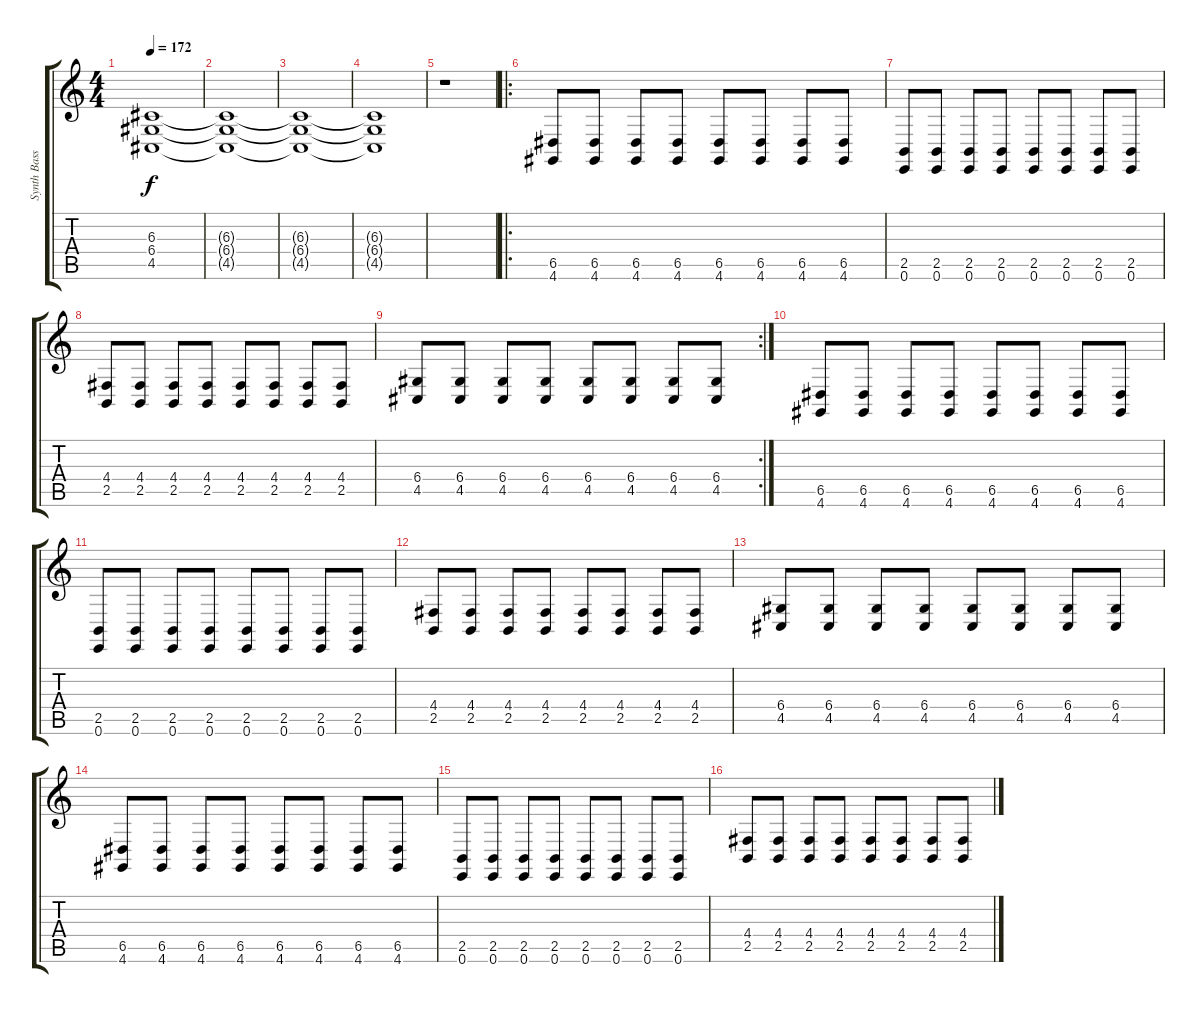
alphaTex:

\track ("Synth Bass" "Synth Bass") {instrument lead1square}
\staff {score tabs}
\tuning (E4 B3 G3 D3 A2 E2) {hide}
\ts (4 4)
\tempo 172
\clef g2
\ks c
(6.3 6.4 4.5).1{dy f} |
(6.3{t} 6.4{t} 4.5{t}).1 |
(6.3{t} 6.4{t} 4.5{t}).1 |
(6.3{t} 6.4{t} 4.5{t}).1 |
r.1 |
\ro
(6.5 4.6).8 (6.5 4.6).8 (6.5 4.6).8 (6.5 4.6).8 (6.5 4.6).8 (6.5 4.6).8 (6.5 4.6).8 (6.5 4.6).8 |
(2.5 0.6).8 (2.5 0.6).8 (2.5 0.6).8 (2.5 0.6).8 (2.5 0.6).8 (2.5 0.6).8 (2.5 0.6).8 (2.5 0.6).8 |
(4.4 2.5).8 (4.4 2.5).8 (4.4 2.5).8 (4.4 2.5).8 (4.4 2.5).8 (4.4 2.5).8 (4.4 2.5).8 (4.4 2.5).8 |
\rc 2
(6.4 4.5).8 (6.4 4.5).8 (6.4 4.5).8 (6.4 4.5).8 (6.4 4.5).8 (6.4 4.5).8 (6.4 4.5).8 (6.4 4.5).8 |
(6.5 4.6).8 (6.5 4.6).8 (6.5 4.6).8 (6.5 4.6).8 (6.5 4.6).8 (6.5 4.6).8 (6.5 4.6).8 (6.5 4.6).8 |
(2.5 0.6).8 (2.5 0.6).8 (2.5 0.6).8 (2.5 0.6).8 (2.5 0.6).8 (2.5 0.6).8 (2.5 0.6).8 (2.5 0.6).8 |
(4.4 2.5).8 (4.4 2.5).8 (4.4 2.5).8 (4.4 2.5).8 (4.4 2.5).8 (4.4 2.5).8 (4.4 2.5).8 (4.4 2.5).8 |
(6.4 4.5).8 (6.4 4.5).8 (6.4 4.5).8 (6.4 4.5).8 (6.4 4.5).8 (6.4 4.5).8 (6.4 4.5).8 (6.4 4.5).8 |
(6.5 4.6).8 (6.5 4.6).8 (6.5 4.6).8 (6.5 4.6).8 (6.5 4.6).8 (6.5 4.6).8 (6.5 4.6).8 (6.5 4.6).8 |
(2.5 0.6).8 (2.5 0.6).8 (2.5 0.6).8 (2.5 0.6).8 (2.5 0.6).8 (2.5 0.6).8 (2.5 0.6).8 (2.5 0.6).8 |
(4.4 2.5).8 (4.4 2.5).8 (4.4 2.5).8 (4.4 2.5).8 (4.4 2.5).8 (4.4 2.5).8 (4.4 2.5).8 (4.4 2.5).8
